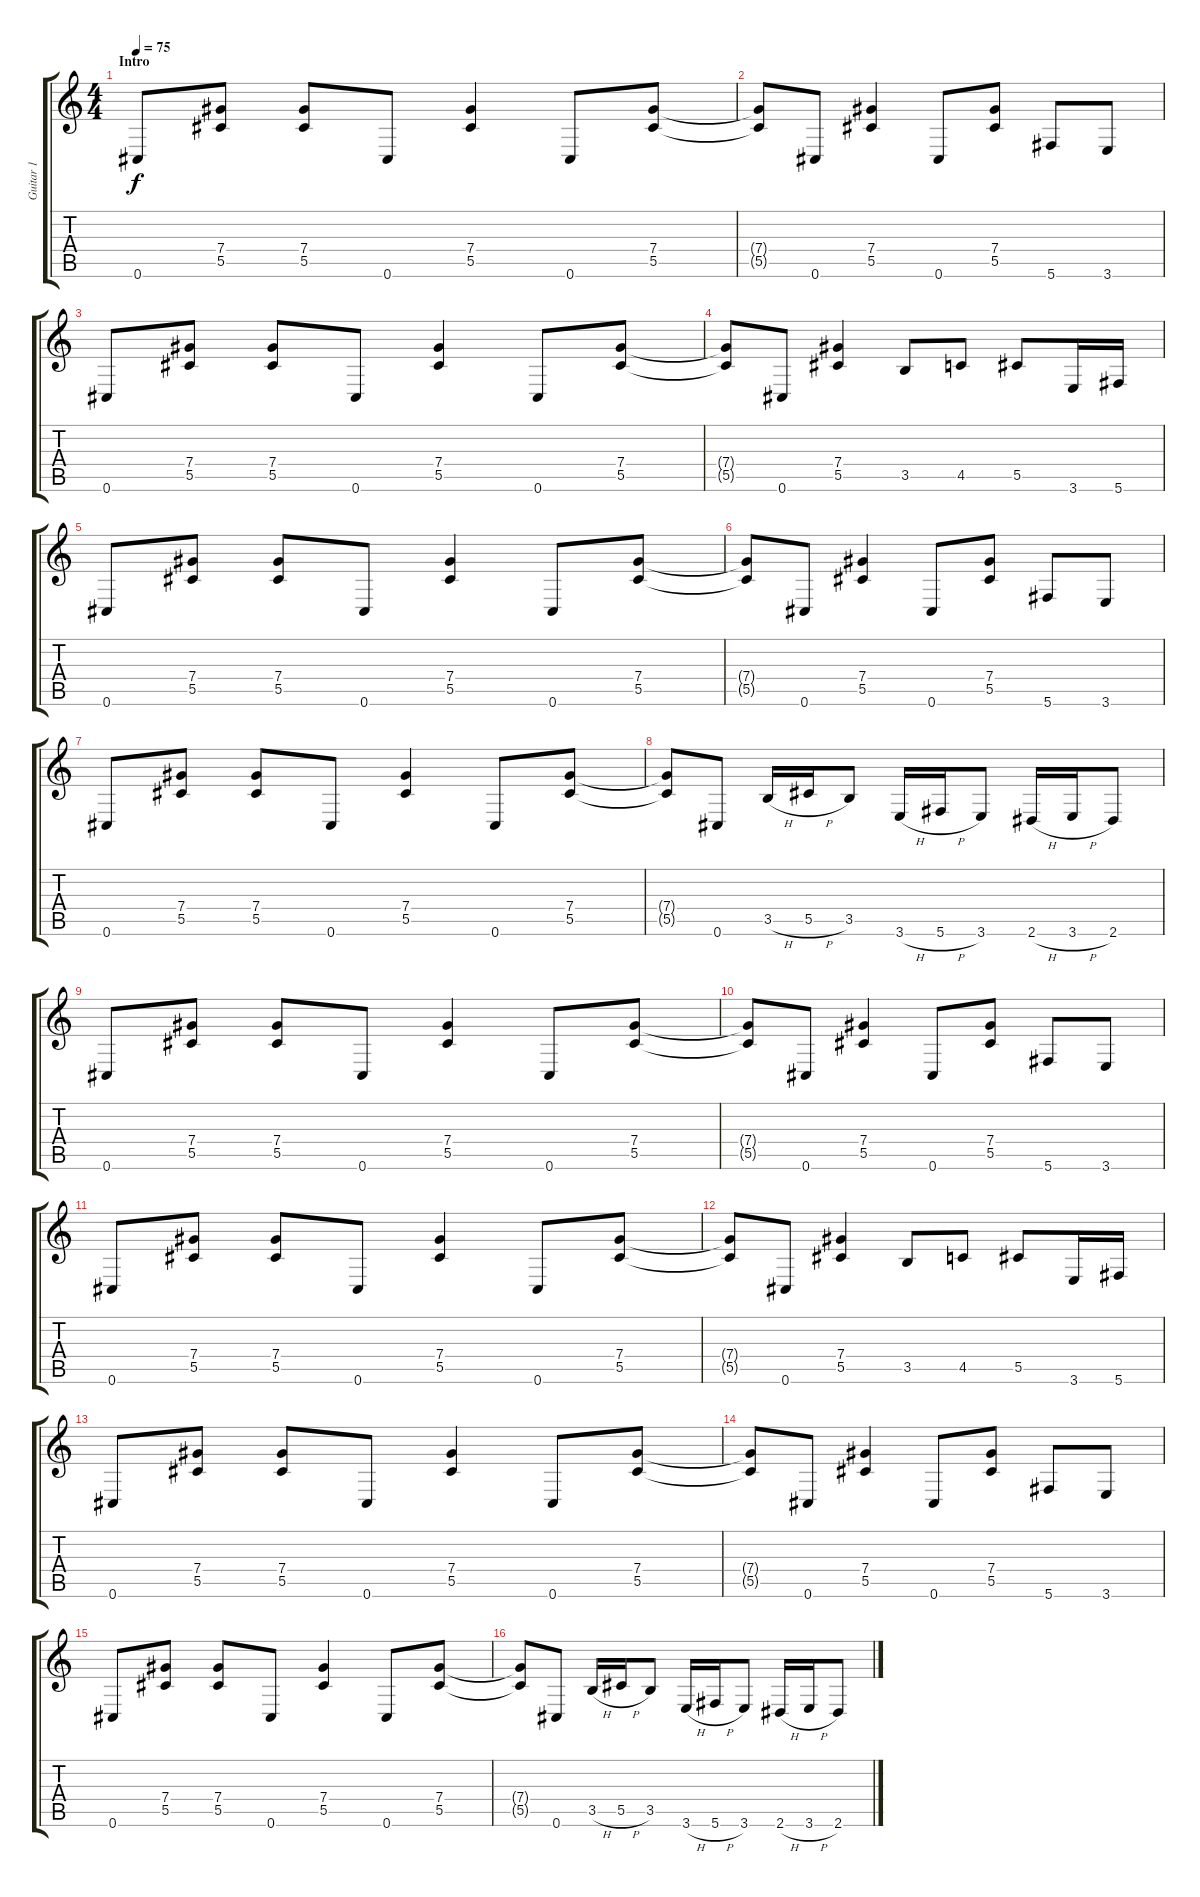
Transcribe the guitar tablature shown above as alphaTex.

\track ("Guitar 1" "Guitar 1") {instrument overdrivenguitar}
\staff {score tabs}
\tuning (Eb4 Bb3 Gb3 Db3 Ab2 Db2) {hide}
\ts (4 4)
\section ("" "Intro")
\tempo 75
\clef g2
\ks c
0.6.8{dy f instrument overdrivenguitar} (7.4 5.5).8 (7.4 5.5).8 0.6.8 (7.4 5.5).4 0.6.8 (7.4 5.5).8 |
(7.4{t} 5.5{t}).8 0.6.8 (7.4 5.5).4 0.6.8 (7.4 5.5).8 5.6.8 3.6.8 |
0.6.8 (7.4 5.5).8 (7.4 5.5).8 0.6.8 (7.4 5.5).4 0.6.8 (7.4 5.5).8 |
(7.4{t} 5.5{t}).8 0.6.8 (7.4 5.5).4 3.5.8 4.5.8 5.5.8 3.6.16 5.6.16 |
0.6.8 (7.4 5.5).8 (7.4 5.5).8 0.6.8 (7.4 5.5).4 0.6.8 (7.4 5.5).8 |
(7.4{t} 5.5{t}).8 0.6.8 (7.4 5.5).4 0.6.8 (7.4 5.5).8 5.6.8 3.6.8 |
0.6.8 (7.4 5.5).8 (7.4 5.5).8 0.6.8 (7.4 5.5).4 0.6.8 (7.4 5.5).8 |
(7.4{t} 5.5{t}).8 0.6.8 3.5{h}.16 5.5{h}.16 3.5.8 3.6{h}.16 5.6{h}.16 3.6.8 2.6{h}.16 3.6{h}.16 2.6.8 |
0.6.8 (7.4 5.5).8 (7.4 5.5).8 0.6.8 (7.4 5.5).4 0.6.8 (7.4 5.5).8 |
(7.4{t} 5.5{t}).8 0.6.8 (7.4 5.5).4 0.6.8 (7.4 5.5).8 5.6.8 3.6.8 |
0.6.8 (7.4 5.5).8 (7.4 5.5).8 0.6.8 (7.4 5.5).4 0.6.8 (7.4 5.5).8 |
(7.4{t} 5.5{t}).8 0.6.8 (7.4 5.5).4 3.5.8 4.5.8 5.5.8 3.6.16 5.6.16 |
0.6.8 (7.4 5.5).8 (7.4 5.5).8 0.6.8 (7.4 5.5).4 0.6.8 (7.4 5.5).8 |
(7.4{t} 5.5{t}).8 0.6.8 (7.4 5.5).4 0.6.8 (7.4 5.5).8 5.6.8 3.6.8 |
0.6.8 (7.4 5.5).8 (7.4 5.5).8 0.6.8 (7.4 5.5).4 0.6.8 (7.4 5.5).8 |
(7.4{t} 5.5{t}).8 0.6.8 3.5{h}.16 5.5{h}.16 3.5.8 3.6{h}.16 5.6{h}.16 3.6.8 2.6{h}.16 3.6{h}.16 2.6.8
